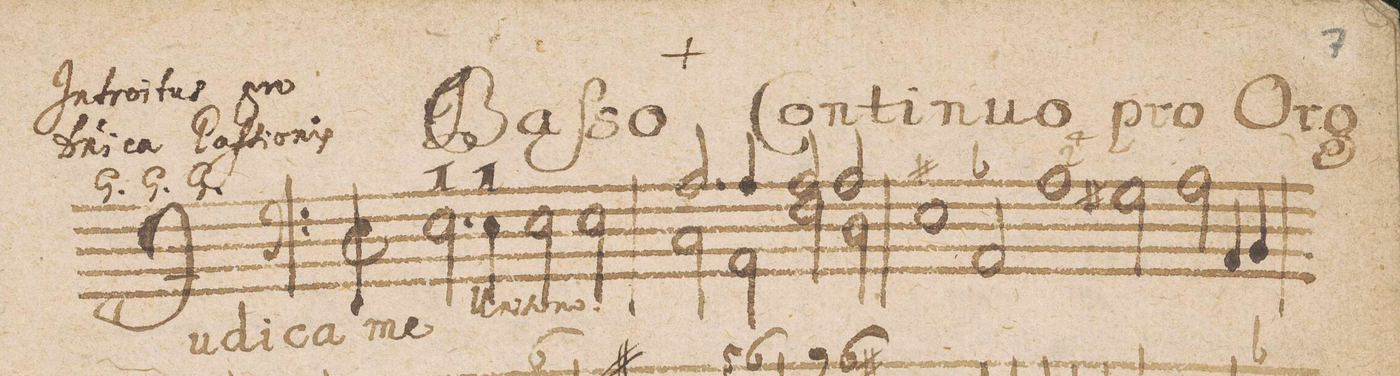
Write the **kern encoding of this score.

**kern	**fba	**text
*I"Baſso Continuo pro Org	*	*
*clefF4	*	*
*k[]	*	*
*met(C|)	*	*
*M2/1	*	*
*2\right	*	*
2.E\	1	.
4E\	1	.
2E\	.	.
2E\	.	.
=2-	=2-	=2-
*^	*	*
2.A/	2C\	.	.
.	2AA\	.	.
4A/	.	.	.
2A/	2F\	.	.
2A/	2D\	.	.
*v	*v	*	*
=3-	=3-	=3-
1E	#	.
2AA/	-	.
1A\	4 2	.
=4-	=4-	=4-
2G#X\	.	.
2A\	.	.
4AA/	.	.
4BB/	.	.
=5-	=5-	=5-
*-	*-	*-
